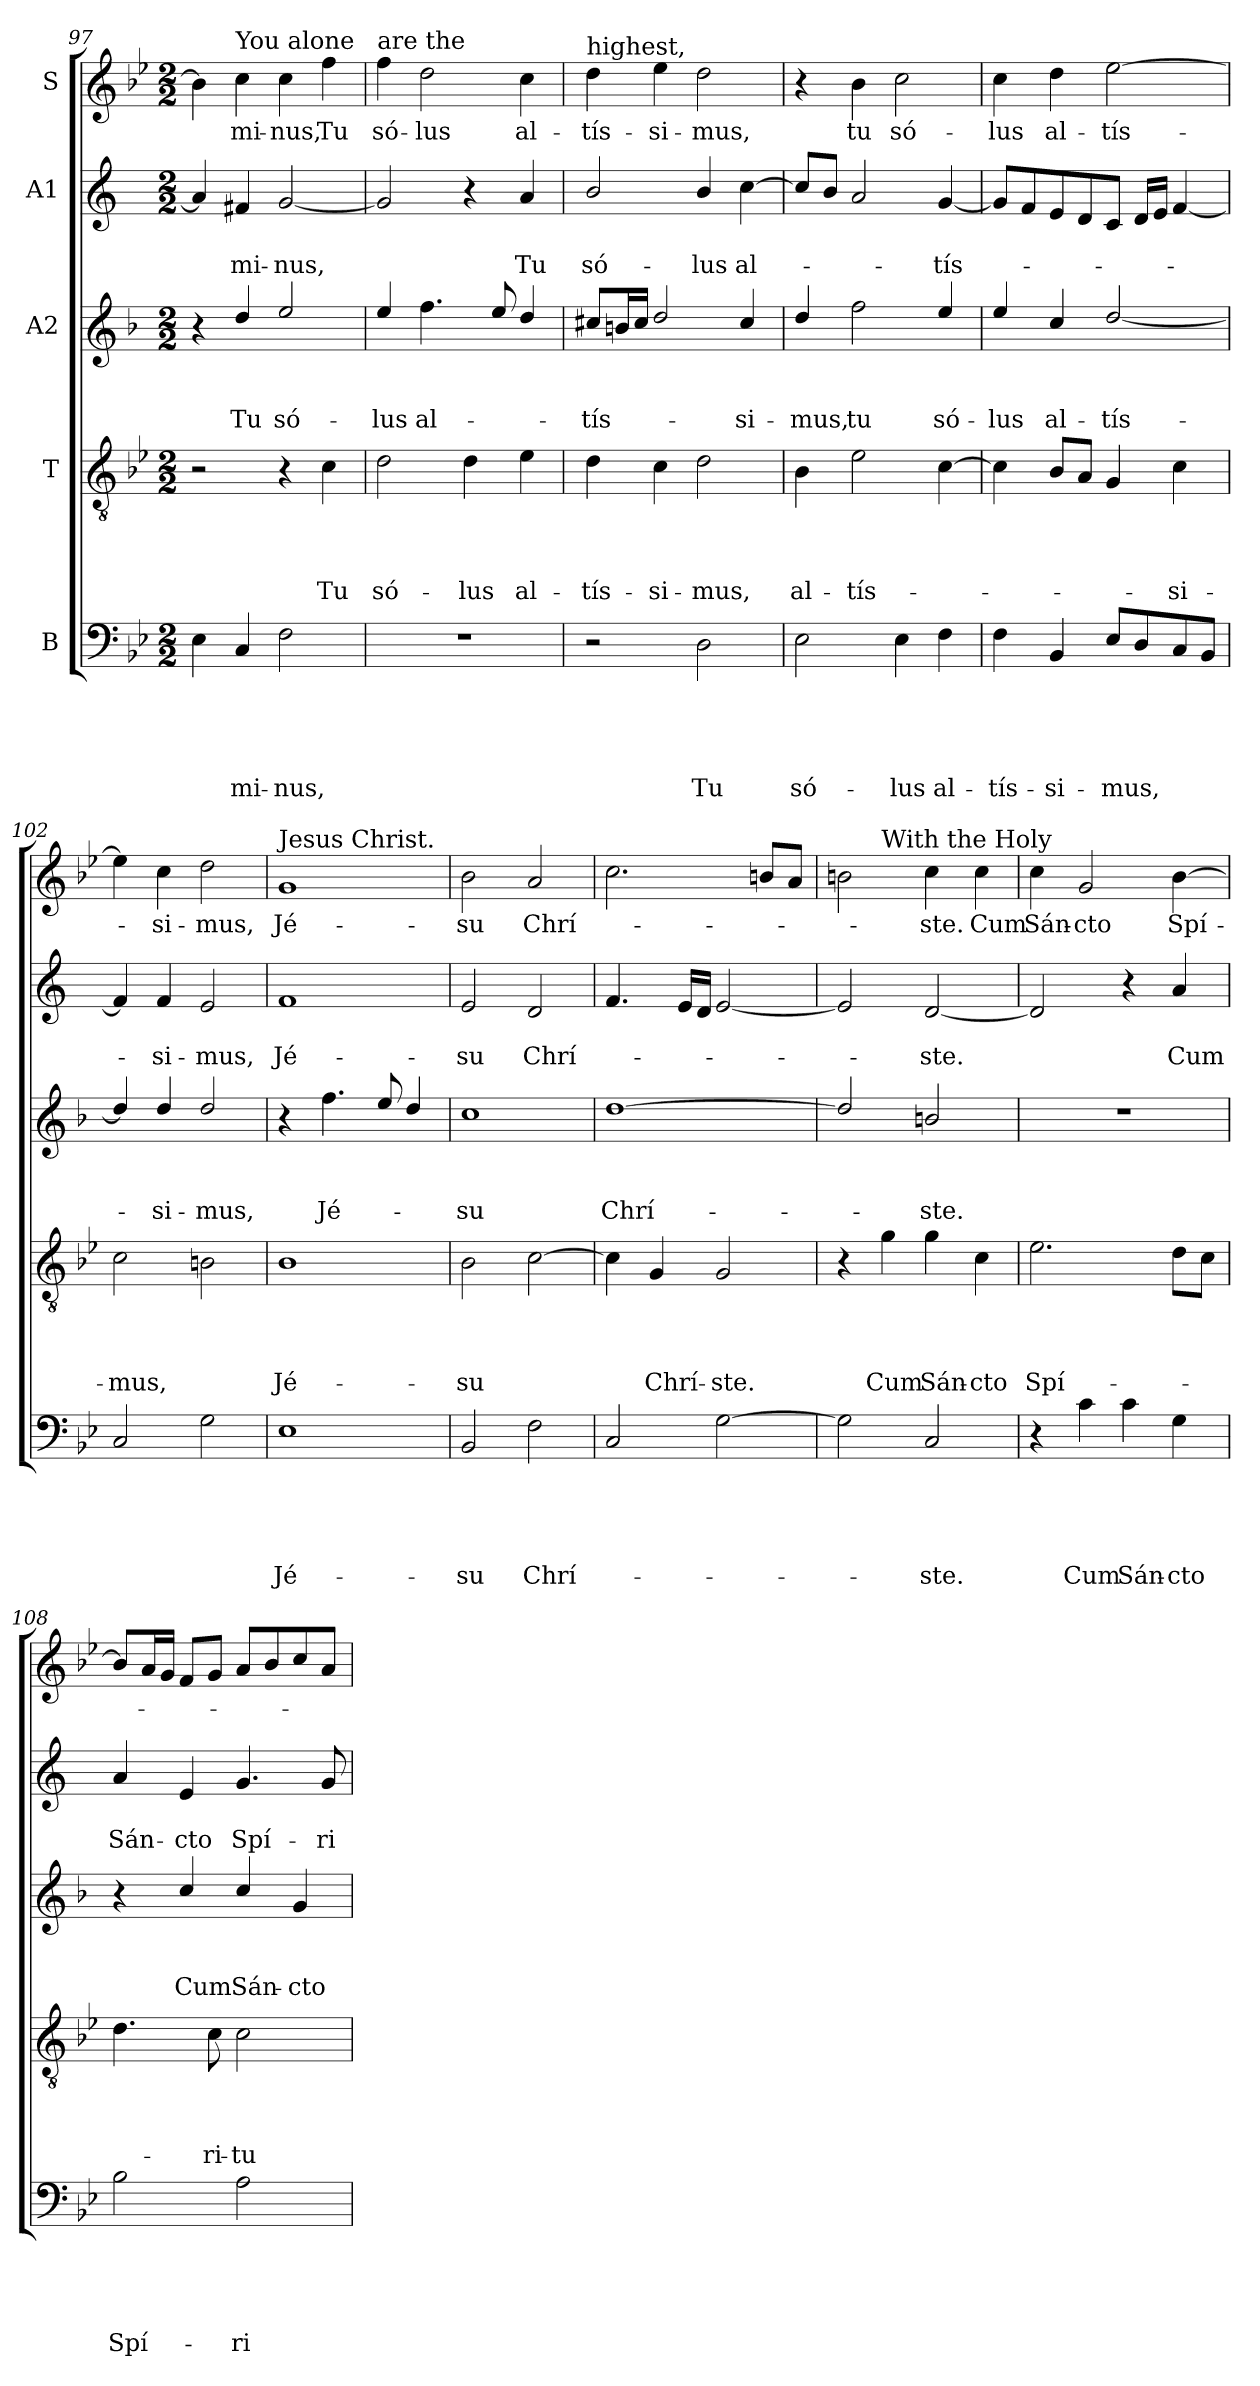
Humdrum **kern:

**kern	**text	**text	**text	**text	**text	**kern	**text	**text	**text	**text	**kern	**text	**text	**text	**kern	**text	**text	**kern	**text
*part5	*part5	*part5	*part5	*part5	*part5	*part4	*part4	*part4	*part4	*part4	*part3	*part3	*part3	*part3	*part2	*part2	*part2	*part1	*part1
*staff5	*staff5	*staff5	*staff5	*staff5	*staff5	*staff4	*staff4	*staff4	*staff4	*staff4	*staff3	*staff3	*staff3	*staff3	*staff2	*staff2	*staff2	*staff1	*staff1
*I"B	*	*	*	*	*	*I"T	*	*	*	*	*I"A2	*	*	*	*I"A1	*	*	*I"S	*
*clefF4	*	*	*	*	*	*clefGv2	*	*	*	*	*clefG2	*	*	*	*clefG2	*	*	*clefG2	*
*	*	*	*	*	*	*	*	*	*	*	*ITrd4c7	*	*	*	*ITrd1c2	*	*	*	*
*k[b-e-]	*	*	*	*	*	*k[b-e-]	*	*	*	*	*k[b-e-]	*	*	*	*k[b-e-]	*	*	*k[b-e-]	*
*B-:	*	*	*	*	*	*B-:	*	*	*	*	*B-:	*	*	*	*B-:	*	*	*B-:	*
*M2/2	*	*	*	*	*	*M2/2	*	*	*	*	*M2/2	*	*	*	*M2/2	*	*	*M2/2	*
=97	=97	=97	=97	=97	=97	=97	=97	=97	=97	=97	=97	=97	=97	=97	=97	=97	=97	=97	=97
4E-\	.	.	.	.	.	2r	.	.	.	.	4r	.	.	.	4g/]	.	.	4b\]	.
!	!	!	!	!	!	!	!	!	!	!	!	!	!	!	!	!	!	!LO:TX:a:t=You alone	!
!	!	!	!	!	!LO:LY:b	!	!	!	!	!	!	!	!	!LO:LY:b	!	!	!LO:LY:b	!	!LO:LY:b
4C/	.	.	.	.	-mi-	.	.	.	.	.	4g/	.	.	Tu	4en/	.	-mi-	4cc\	-mi-
!	!	!	!	!	!LO:LY:b	!	!	!	!	!	!	!	!	!LO:LY:b	!	!	!LO:LY:b	!	!LO:LY:b
2F\	.	.	.	.	-nus,	4r	.	.	.	.	2a/	.	.	só-	[2f/	.	-nus,	4cc\	-nus,
!	!	!	!	!	!	!	!	!	!	!LO:LY:b	!	!	!	!	!	!	!	!	!LO:LY:b
.	.	.	.	.	.	4c\	.	.	.	Tu	.	.	.	.	.	.	.	4ff\	Tu
=98	=98	=98	=98	=98	=98	=98	=98	=98	=98	=98	=98	=98	=98	=98	=98	=98	=98	=98	=98
!	!	!	!	!	!	!	!	!	!	!	!	!	!	!	!	!	!	!LO:TX:a:t=are the	!
!	!	!	!	!	!	!	!	!	!	!LO:LY:b	!	!	!	!LO:LY:b	!	!	!	!	!LO:LY:b
1r	.	.	.	.	.	2d\	.	.	.	só-	4a/	.	.	-lus	2f/]	.	.	4ff\	só-
!	!	!	!	!	!	!	!	!	!	!	!	!	!	!LO:LY:b	!	!	!	!	!LO:LY:b
.	.	.	.	.	.	.	.	.	.	.	4.b-\	.	.	al-	.	.	.	2dd\	-lus
!	!	!	!	!	!	!	!	!	!	!LO:LY:b	!	!	!	!	!	!	!	!	!
.	.	.	.	.	.	4d\	.	.	.	-lus	.	.	.	.	4r	.	.	.	.
.	.	.	.	.	.	.	.	.	.	.	8a/	.	.	.	.	.	.	.	.
!	!	!	!	!	!	!	!	!	!	!LO:LY:b	!	!	!	!	!	!	!LO:LY:b	!	!LO:LY:b
.	.	.	.	.	.	4e-\	.	.	.	al-	4g/	.	.	.	4g/	.	Tu	4cc\	al-
=99	=99	=99	=99	=99	=99	=99	=99	=99	=99	=99	=99	=99	=99	=99	=99	=99	=99	=99	=99
!	!	!	!	!	!	!	!	!	!	!	!	!	!	!	!	!	!	!LO:TX:a:t=highest,	!
!	!	!	!	!	!	!	!	!	!	!LO:LY:b	!	!	!	!LO:LY:b	!	!	!LO:LY:b	!	!LO:LY:b
2r	.	.	.	.	.	4d\	.	.	.	-tís-	8f#X/L	.	.	-tís-	2a/	.	só-	4dd\	-tís-
.	.	.	.	.	.	.	.	.	.	.	16e/L	.	.	.	.	.	.	.	.
.	.	.	.	.	.	.	.	.	.	.	16f#/JJ	.	.	.	.	.	.	.	.
!	!	!	!	!	!	!	!	!	!	!LO:LY:b	!	!	!	!	!	!	!	!	!LO:LY:b
.	.	.	.	.	.	4c\	.	.	.	-si-	2g/	.	.	.	.	.	.	4ee-\	-si-
!	!	!	!	!	!LO:LY:b	!	!	!	!	!LO:LY:b	!	!	!	!	!	!	!LO:LY:b	!	!LO:LY:b
2D\	.	.	.	.	Tu	2d\	.	.	.	-mus,	.	.	.	.	4a/	.	-lus	2dd\	-mus,
!	!	!	!	!	!	!	!	!	!	!	!	!	!	!LO:LY:b	!	!	!LO:LY:b	!	!
.	.	.	.	.	.	.	.	.	.	.	4f#/	.	.	-si-	[4b-\	.	al-	.	.
=100	=100	=100	=100	=100	=100	=100	=100	=100	=100	=100	=100	=100	=100	=100	=100	=100	=100	=100	=100
!	!	!	!	!	!LO:LY:b	!	!	!	!	!LO:LY:b	!	!	!	!LO:LY:b	!	!	!	!	!
2E-\	.	.	.	.	só-	4B-\	.	.	.	al-	4g/	.	.	-mus,	8b-/L]	.	.	4r	.
.	.	.	.	.	.	.	.	.	.	.	.	.	.	.	8a/J	.	.	.	.
!	!	!	!	!	!	!	!	!	!	!LO:LY:b	!	!	!	!LO:LY:b	!	!	!	!	!LO:LY:b
.	.	.	.	.	.	2e-\	.	.	.	-tís-	2b-\	.	.	tu	2g/	.	.	4b-\	tu
!	!	!	!	!	!LO:LY:b	!	!	!	!	!	!	!	!	!	!	!	!	!	!LO:LY:b
4E-\	.	.	.	.	-lus	.	.	.	.	.	.	.	.	.	.	.	.	2cc\	só-
!	!	!	!	!	!LO:LY:b	!	!	!	!	!	!	!	!	!LO:LY:b	!	!	!LO:LY:b	!	!
4F\	.	.	.	.	al-	[4c\	.	.	.	.	4a/	.	.	só-	[4f/	.	-tís-	.	.
!!LO:PB:g=z
=101	=101	=101	=101	=101	=101	=101	=101	=101	=101	=101	=101	=101	=101	=101	=101	=101	=101	=101	=101
!	!	!	!	!	!LO:LY:b	!	!	!	!	!	!	!	!	!LO:LY:b	!	!	!	!	!LO:LY:b
4F\	.	.	.	.	-tís-	4c\]	.	.	.	.	4a/	.	.	-lus	8f/L]	.	.	4cc\	-lus
.	.	.	.	.	.	.	.	.	.	.	.	.	.	.	8e-/	.	.	.	.
!	!	!	!	!	!LO:LY:b	!	!	!	!	!	!	!	!	!LO:LY:b	!	!	!	!	!LO:LY:b
4BB-/	.	.	.	.	-si-	8B-/L	.	.	.	.	4f/	.	.	al-	8d/	.	.	4dd\	al-
.	.	.	.	.	.	8A/J	.	.	.	.	.	.	.	.	8c/	.	.	.	.
!	!	!	!	!	!LO:LY:b	!	!	!	!	!	!	!	!	!LO:LY:b	!	!	!	!	!LO:LY:b
8E-/L	.	.	.	.	-mus,	4G/	.	.	.	.	[2g/	.	.	-tís-	8B-/J	.	.	[2ee-\	-tís-
8D/	.	.	.	.	.	.	.	.	.	.	.	.	.	.	16c/LL	.	.	.	.
.	.	.	.	.	.	.	.	.	.	.	.	.	.	.	16d/JJ	.	.	.	.
!	!	!	!	!	!	!	!	!	!	!LO:LY:b	!	!	!	!	!	!	!	!	!
8C/	.	.	.	.	.	4c\	.	.	.	-si-	.	.	.	.	[4e-/	.	.	.	.
8BB-/J	.	.	.	.	.	.	.	.	.	.	.	.	.	.	.	.	.	.	.
=102	=102	=102	=102	=102	=102	=102	=102	=102	=102	=102	=102	=102	=102	=102	=102	=102	=102	=102	=102
!	!	!	!	!	!	!	!	!	!	!LO:LY:b	!	!	!	!	!	!	!	!	!
2C/	.	.	.	.	.	2c\	.	.	.	-mus,	4g/]	.	.	.	4e-/]	.	.	4ee-\]	.
!	!	!	!	!	!	!	!	!	!	!	!	!	!	!LO:LY:b	!	!	!LO:LY:b	!	!LO:LY:b
.	.	.	.	.	.	.	.	.	.	.	4g/	.	.	-si-	4e-/	.	-si-	4cc\	-si-
!	!	!	!	!	!	!	!	!	!	!	!	!	!	!LO:LY:b	!	!	!LO:LY:b	!	!LO:LY:b
2G\	.	.	.	.	.	2Bn\	.	.	.	.	2g/	.	.	-mus,	2d/	.	-mus,	2dd\	-mus,
=103	=103	=103	=103	=103	=103	=103	=103	=103	=103	=103	=103	=103	=103	=103	=103	=103	=103	=103	=103
!	!	!	!	!	!	!	!	!	!	!	!	!	!	!	!	!	!	!LO:TX:a:t=Jesus Christ.	!
!	!	!	!	!	!LO:LY:b	!	!	!	!	!LO:LY:b	!	!	!	!	!	!	!LO:LY:b	!	!LO:LY:b
1E-	.	.	.	.	Jé-	1B-	.	.	.	Jé-	4r	.	.	.	1e-	.	Jé-	1g	Jé-
!	!	!	!	!	!	!	!	!	!	!	!	!	!	!LO:LY:b	!	!	!	!	!
.	.	.	.	.	.	.	.	.	.	.	4.b-\	.	.	Jé-	.	.	.	.	.
.	.	.	.	.	.	.	.	.	.	.	8a/	.	.	.	.	.	.	.	.
.	.	.	.	.	.	.	.	.	.	.	4g/	.	.	.	.	.	.	.	.
=104	=104	=104	=104	=104	=104	=104	=104	=104	=104	=104	=104	=104	=104	=104	=104	=104	=104	=104	=104
!	!	!	!	!	!LO:LY:b	!	!	!	!	!LO:LY:b	!	!	!	!LO:LY:b	!	!	!LO:LY:b	!	!LO:LY:b
2BB-/	.	.	.	.	-su	2B-\	.	.	.	-su	1f	.	.	-su	2d/	.	-su	2b-\	-su
!	!	!	!	!	!LO:LY:b	!	!	!	!	!	!	!	!	!	!	!	!LO:LY:b	!	!LO:LY:b
2F\	.	.	.	.	Chrí-	[2c\	.	.	.	.	.	.	.	.	2c/	.	Chrí-	2a/	Chrí-
=105	=105	=105	=105	=105	=105	=105	=105	=105	=105	=105	=105	=105	=105	=105	=105	=105	=105	=105	=105
!	!	!	!	!	!	!	!	!	!	!	!	!	!	!LO:LY:b	!	!	!	!	!
2C/	.	.	.	.	.	4c\]	.	.	.	.	[1g	.	.	Chrí-	4.e-/	.	.	2.cc\	.
!	!	!	!	!	!	!	!	!	!	!LO:LY:b	!	!	!	!	!	!	!	!	!
.	.	.	.	.	.	4G/	.	.	.	Chrí-	.	.	.	.	.	.	.	.	.
.	.	.	.	.	.	.	.	.	.	.	.	.	.	.	16d/LL	.	.	.	.
.	.	.	.	.	.	.	.	.	.	.	.	.	.	.	16c/JJ	.	.	.	.
!	!	!	!	!	!	!	!	!	!	!LO:LY:b	!	!	!	!	!	!	!	!	!
[2G\	.	.	.	.	.	2G/	.	.	.	-ste.	.	.	.	.	[2d/	.	.	.	.
.	.	.	.	.	.	.	.	.	.	.	.	.	.	.	.	.	.	8bn/L	.
.	.	.	.	.	.	.	.	.	.	.	.	.	.	.	.	.	.	8a/J	.
!!LO:LB:g=z
=106	=106	=106	=106	=106	=106	=106	=106	=106	=106	=106	=106	=106	=106	=106	=106	=106	=106	=106	=106
*	*	*	*	*	*	*	*	*	*	*	*	*	*	*	*	*	*	*^	*
2G\]	.	.	.	.	.	4r	.	.	.	.	2g/]	.	.	.	2d/]	.	.	2bn\	4ryy	.
!	!	!	!	!	!	!	!	!	!	!	!	!	!	!	!	!	!	!	!LO:TX:a:t=With the Holy	!
!	!	!	!	!	!	!	!	!	!	!LO:LY:b	!	!	!	!	!	!	!	!	!	!
.	.	.	.	.	.	4g\	.	.	.	Cum	.	.	.	.	.	.	.	.	2.ryy	.
!	!	!	!	!	!LO:LY:b	!	!	!	!	!LO:LY:b	!	!	!	!LO:LY:b	!	!	!LO:LY:b	!	!	!LO:LY:b
2C/	.	.	.	.	-ste.	4g\	.	.	.	Sán-	2en/	.	.	-ste.	[2c/	.	-ste.	4cc\	.	-ste.
!	!	!	!	!	!	!	!	!	!	!LO:LY:b	!	!	!	!	!	!	!	!	!	!LO:LY:b
.	.	.	.	.	.	4c\	.	.	.	-cto	.	.	.	.	.	.	.	4cc\	.	Cum
=107	=107	=107	=107	=107	=107	=107	=107	=107	=107	=107	=107	=107	=107	=107	=107	=107	=107	=107	=107	=107
!	!	!	!	!	!	!	!	!	!	!	!	!	!	!	!	!	!	!LO:TX:a:t=Spirit	!	!
!	!	!	!	!	!	!	!	!	!	!LO:LY:b	!	!	!	!	!	!	!	!	!	!LO:LY:b
*	*	*	*	*	*	*	*	*	*	*	*	*	*	*	*	*	*	*v	*v	*
4r	.	.	.	.	.	2.e-\	.	.	.	Spí-	1r	.	.	.	2c/]	.	.	4cc\	Sán-
!	!	!	!	!	!LO:LY:b	!	!	!	!	!	!	!	!	!	!	!	!	!	!LO:LY:b
4c\	.	.	.	.	Cum	.	.	.	.	.	.	.	.	.	.	.	.	2g/	-cto
!	!	!	!	!	!LO:LY:b	!	!	!	!	!	!	!	!	!	!	!	!	!	!
4c\	.	.	.	.	Sán-	.	.	.	.	.	.	.	.	.	4r	.	.	.	.
!	!	!	!	!	!LO:LY:b	!	!	!	!	!	!	!	!	!	!	!	!LO:LY:b	!	!LO:LY:b
4G\	.	.	.	.	-cto	8d\L	.	.	.	.	.	.	.	.	4g/	.	Cum	[4b-\	Spí-
.	.	.	.	.	.	8c\J	.	.	.	.	.	.	.	.	.	.	.	.	.
=108	=108	=108	=108	=108	=108	=108	=108	=108	=108	=108	=108	=108	=108	=108	=108	=108	=108	=108	=108
!	!	!	!	!	!LO:LY:b	!	!	!	!	!	!	!	!	!	!	!	!LO:LY:b	!	!
2B-\	.	.	.	.	Spí-	4.d\	.	.	.	.	4r	.	.	.	4g/	.	Sán-	8b-/L]	.
.	.	.	.	.	.	.	.	.	.	.	.	.	.	.	.	.	.	16a/L	.
.	.	.	.	.	.	.	.	.	.	.	.	.	.	.	.	.	.	16g/JJ	.
!	!	!	!	!	!	!	!	!	!	!	!	!	!	!LO:LY:b	!	!	!LO:LY:b	!	!
.	.	.	.	.	.	.	.	.	.	.	4f/	.	.	Cum	4d/	.	-cto	8f/L	.
!	!	!	!	!	!	!	!	!	!	!LO:LY:b	!	!	!	!	!	!	!	!	!
.	.	.	.	.	.	8c\	.	.	.	-ri-	.	.	.	.	.	.	.	8g/J	.
!	!	!	!	!	!LO:LY:b	!	!	!	!	!LO:LY:b	!	!	!	!LO:LY:b	!	!	!LO:LY:b	!	!
2A\	.	.	.	.	-ri-	2c\	.	.	.	-tu	4f/	.	.	Sán-	4.f/	.	Spí-	8a/L	.
.	.	.	.	.	.	.	.	.	.	.	.	.	.	.	.	.	.	8b-/	.
!	!	!	!	!	!	!	!	!	!	!	!	!	!	!LO:LY:b	!	!	!	!	!
.	.	.	.	.	.	.	.	.	.	.	4c/	.	.	-cto	.	.	.	8cc/	.
!	!	!	!	!	!	!	!	!	!	!	!	!	!	!	!	!	!LO:LY:b	!	!
.	.	.	.	.	.	.	.	.	.	.	.	.	.	.	8f/	.	-ri-	8a/J	.
=	=	=	=	=	=	=	=	=	=	=	=	=	=	=	=	=	=	=	=
*-	*-	*-	*-	*-	*-	*-	*-	*-	*-	*-	*-	*-	*-	*-	*-	*-	*-	*-	*-
